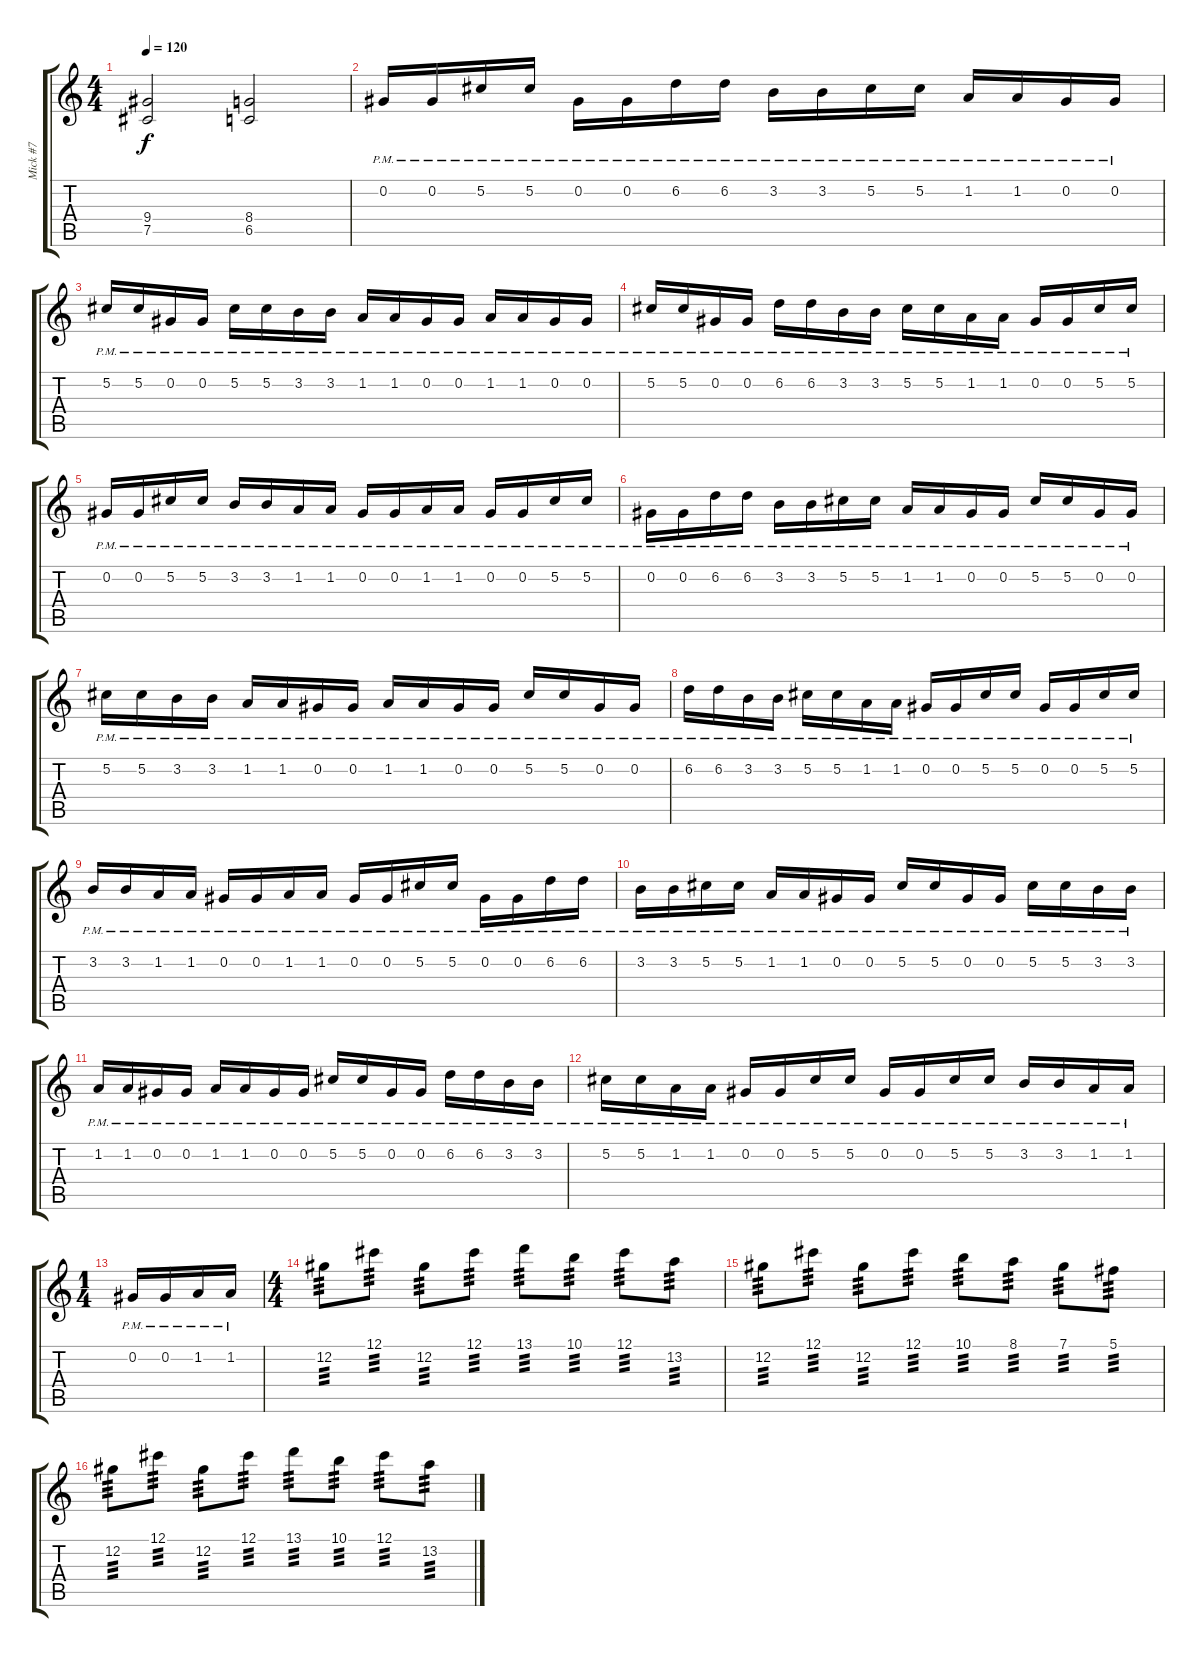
\track ("Mick #7" "Mick #7") {instrument distortionguitar}
\staff {score tabs}
\tuning (Db4 Ab3 E3 B2 Gb2 B1) {hide}
\ts (4 4)
\tempo 120
\clef g2
\ks c
(9.4 7.5).2{dy f} (8.4 6.5).2 |
0.2{pm}.16 0.2{pm}.16 5.2{pm}.16 5.2{pm}.16 0.2{pm}.16 0.2{pm}.16 6.2{pm}.16 6.2{pm}.16 3.2{pm}.16 3.2{pm}.16 5.2{pm}.16 5.2{pm}.16 1.2{pm}.16 1.2{pm}.16 0.2{pm}.16 0.2{pm}.16 |
5.2{pm}.16 5.2{pm}.16 0.2{pm}.16 0.2{pm}.16 5.2{pm}.16 5.2{pm}.16 3.2{pm}.16 3.2{pm}.16 1.2{pm}.16 1.2{pm}.16 0.2{pm}.16 0.2{pm}.16 1.2{pm}.16 1.2{pm}.16 0.2{pm}.16 0.2{pm}.16 |
5.2{pm}.16 5.2{pm}.16 0.2{pm}.16 0.2{pm}.16 6.2{pm}.16 6.2{pm}.16 3.2{pm}.16 3.2{pm}.16 5.2{pm}.16 5.2{pm}.16 1.2{pm}.16 1.2{pm}.16 0.2{pm}.16 0.2{pm}.16 5.2{pm}.16 5.2{pm}.16 |
0.2{pm}.16 0.2{pm}.16 5.2{pm}.16 5.2{pm}.16 3.2{pm}.16 3.2{pm}.16 1.2{pm}.16 1.2{pm}.16 0.2{pm}.16 0.2{pm}.16 1.2{pm}.16 1.2{pm}.16 0.2{pm}.16 0.2{pm}.16 5.2{pm}.16 5.2{pm}.16 |
0.2{pm}.16 0.2{pm}.16 6.2{pm}.16 6.2{pm}.16 3.2{pm}.16 3.2{pm}.16 5.2{pm}.16 5.2{pm}.16 1.2{pm}.16 1.2{pm}.16 0.2{pm}.16 0.2{pm}.16 5.2{pm}.16 5.2{pm}.16 0.2{pm}.16 0.2{pm}.16 |
5.2{pm}.16 5.2{pm}.16 3.2{pm}.16 3.2{pm}.16 1.2{pm}.16 1.2{pm}.16 0.2{pm}.16 0.2{pm}.16 1.2{pm}.16 1.2{pm}.16 0.2{pm}.16 0.2{pm}.16 5.2{pm}.16 5.2{pm}.16 0.2{pm}.16 0.2{pm}.16 |
6.2{pm}.16 6.2{pm}.16 3.2{pm}.16 3.2{pm}.16 5.2{pm}.16 5.2{pm}.16 1.2{pm}.16 1.2{pm}.16 0.2{pm}.16 0.2{pm}.16 5.2{pm}.16 5.2{pm}.16 0.2{pm}.16 0.2{pm}.16 5.2{pm}.16 5.2{pm}.16 |
3.2{pm}.16 3.2{pm}.16 1.2{pm}.16 1.2{pm}.16 0.2{pm}.16 0.2{pm}.16 1.2{pm}.16 1.2{pm}.16 0.2{pm}.16 0.2{pm}.16 5.2{pm}.16 5.2{pm}.16 0.2{pm}.16 0.2{pm}.16 6.2{pm}.16 6.2{pm}.16 |
3.2{pm}.16 3.2{pm}.16 5.2{pm}.16 5.2{pm}.16 1.2{pm}.16 1.2{pm}.16 0.2{pm}.16 0.2{pm}.16 5.2{pm}.16 5.2{pm}.16 0.2{pm}.16 0.2{pm}.16 5.2{pm}.16 5.2{pm}.16 3.2{pm}.16 3.2{pm}.16 |
1.2{pm}.16 1.2{pm}.16 0.2{pm}.16 0.2{pm}.16 1.2{pm}.16 1.2{pm}.16 0.2{pm}.16 0.2{pm}.16 5.2{pm}.16 5.2{pm}.16 0.2{pm}.16 0.2{pm}.16 6.2{pm}.16 6.2{pm}.16 3.2{pm}.16 3.2{pm}.16 |
5.2{pm}.16 5.2{pm}.16 1.2{pm}.16 1.2{pm}.16 0.2{pm}.16 0.2{pm}.16 5.2{pm}.16 5.2{pm}.16 0.2{pm}.16 0.2{pm}.16 5.2{pm}.16 5.2{pm}.16 3.2{pm}.16 3.2{pm}.16 1.2{pm}.16 1.2{pm}.16 |
\ts (1 4)
0.2{pm}.16 0.2{pm}.16 1.2{pm}.16 1.2{pm}.16 |
\ts (4 4)
12.2.8{tp 3} 12.1.8{tp 3} 12.2.8{tp 3} 12.1.8{tp 3} 13.1.8{tp 3} 10.1.8{tp 3} 12.1.8{tp 3} 13.2.8{tp 3} |
12.2.8{tp 3} 12.1.8{tp 3} 12.2.8{tp 3} 12.1.8{tp 3} 10.1.8{tp 3} 8.1.8{tp 3} 7.1.8{tp 3} 5.1.8{tp 3} |
12.2.8{tp 3} 12.1.8{tp 3} 12.2.8{tp 3} 12.1.8{tp 3} 13.1.8{tp 3} 10.1.8{tp 3} 12.1.8{tp 3} 13.2.8{tp 3}
